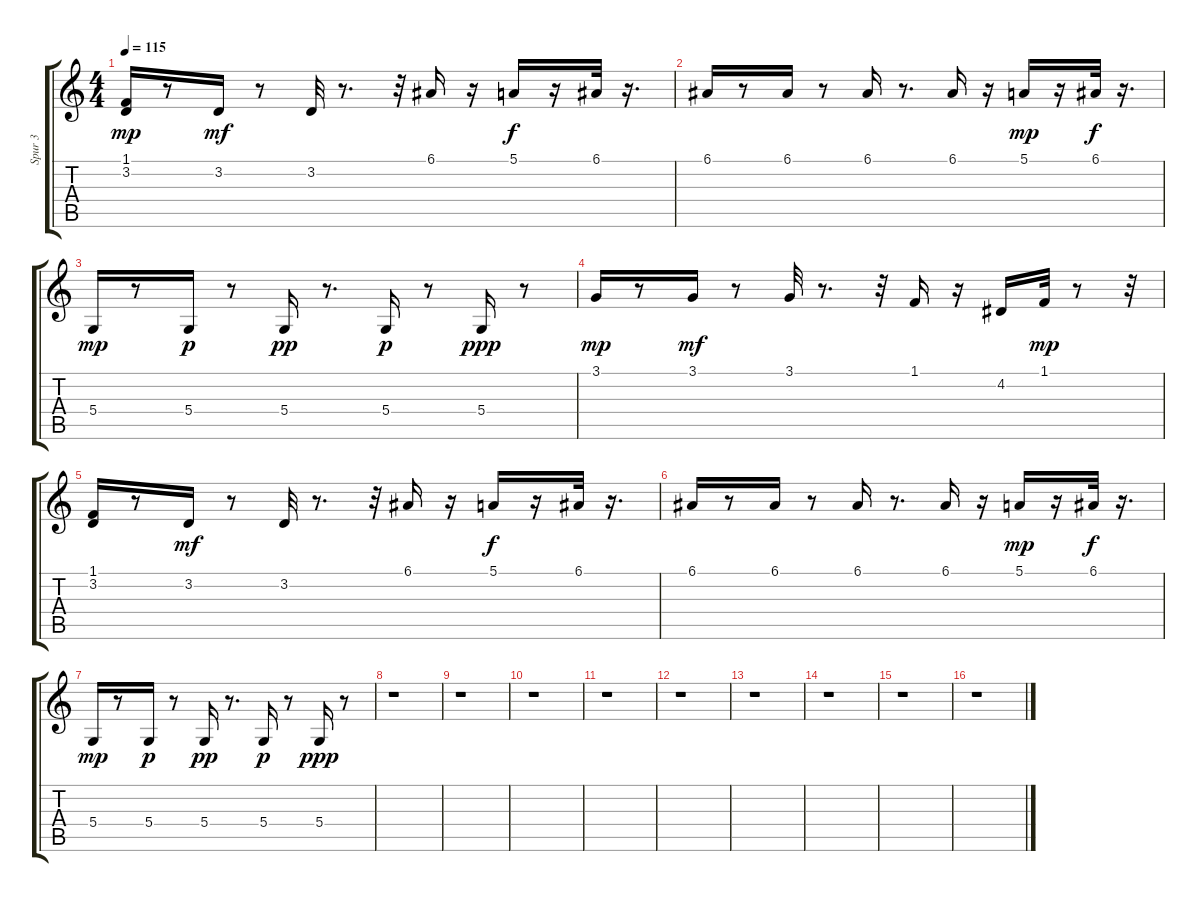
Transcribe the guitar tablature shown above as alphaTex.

\track ("Spur 3" "Spur 3") {instrument pizzicatostrings}
\staff {score tabs}
\tuning (E4 B3 G3 D3 A2 E2) {hide}
\ts (4 4)
\tempo 115
\clef g2
\ks c
(1.1 3.2).16{dy mp} r.8 3.2.16{dy mf} r.8 3.2.32 r.8{d} r.32 6.1.16 r.16 5.1.16{dy f} r.16 6.1.32 r.16{d} |
6.1.16 r.8 6.1.16 r.8 6.1.16 r.8{d} 6.1.16 r.16 5.1.16{dy mp} r.16 6.1.32{dy f} r.16{d} |
5.4.16{dy mp} r.8 5.4.16{dy p} r.8 5.4.16{dy pp} r.8{d} 5.4.16{dy p} r.8 5.4.16{dy ppp} r.8 |
3.1.16{dy mp} r.8 3.1.16{dy mf} r.8 3.1.32 r.8{d} r.32 1.1.16 r.16 4.2.16 1.1.32{dy mp} r.8 r.32 |
(1.1 3.2).16 r.8 3.2.16{dy mf} r.8 3.2.32 r.8{d} r.32 6.1.16 r.16 5.1.16{dy f} r.16 6.1.32 r.16{d} |
6.1.16 r.8 6.1.16 r.8 6.1.16 r.8{d} 6.1.16 r.16 5.1.16{dy mp} r.16 6.1.32{dy f} r.16{d} |
5.4.16{dy mp} r.8 5.4.16{dy p} r.8 5.4.16{dy pp} r.8{d} 5.4.16{dy p} r.8 5.4.16{dy ppp} r.8 |
r.1 |
r.1 |
r.1 |
r.1 |
r.1 |
r.1 |
r.1 |
r.1 |
r.1
